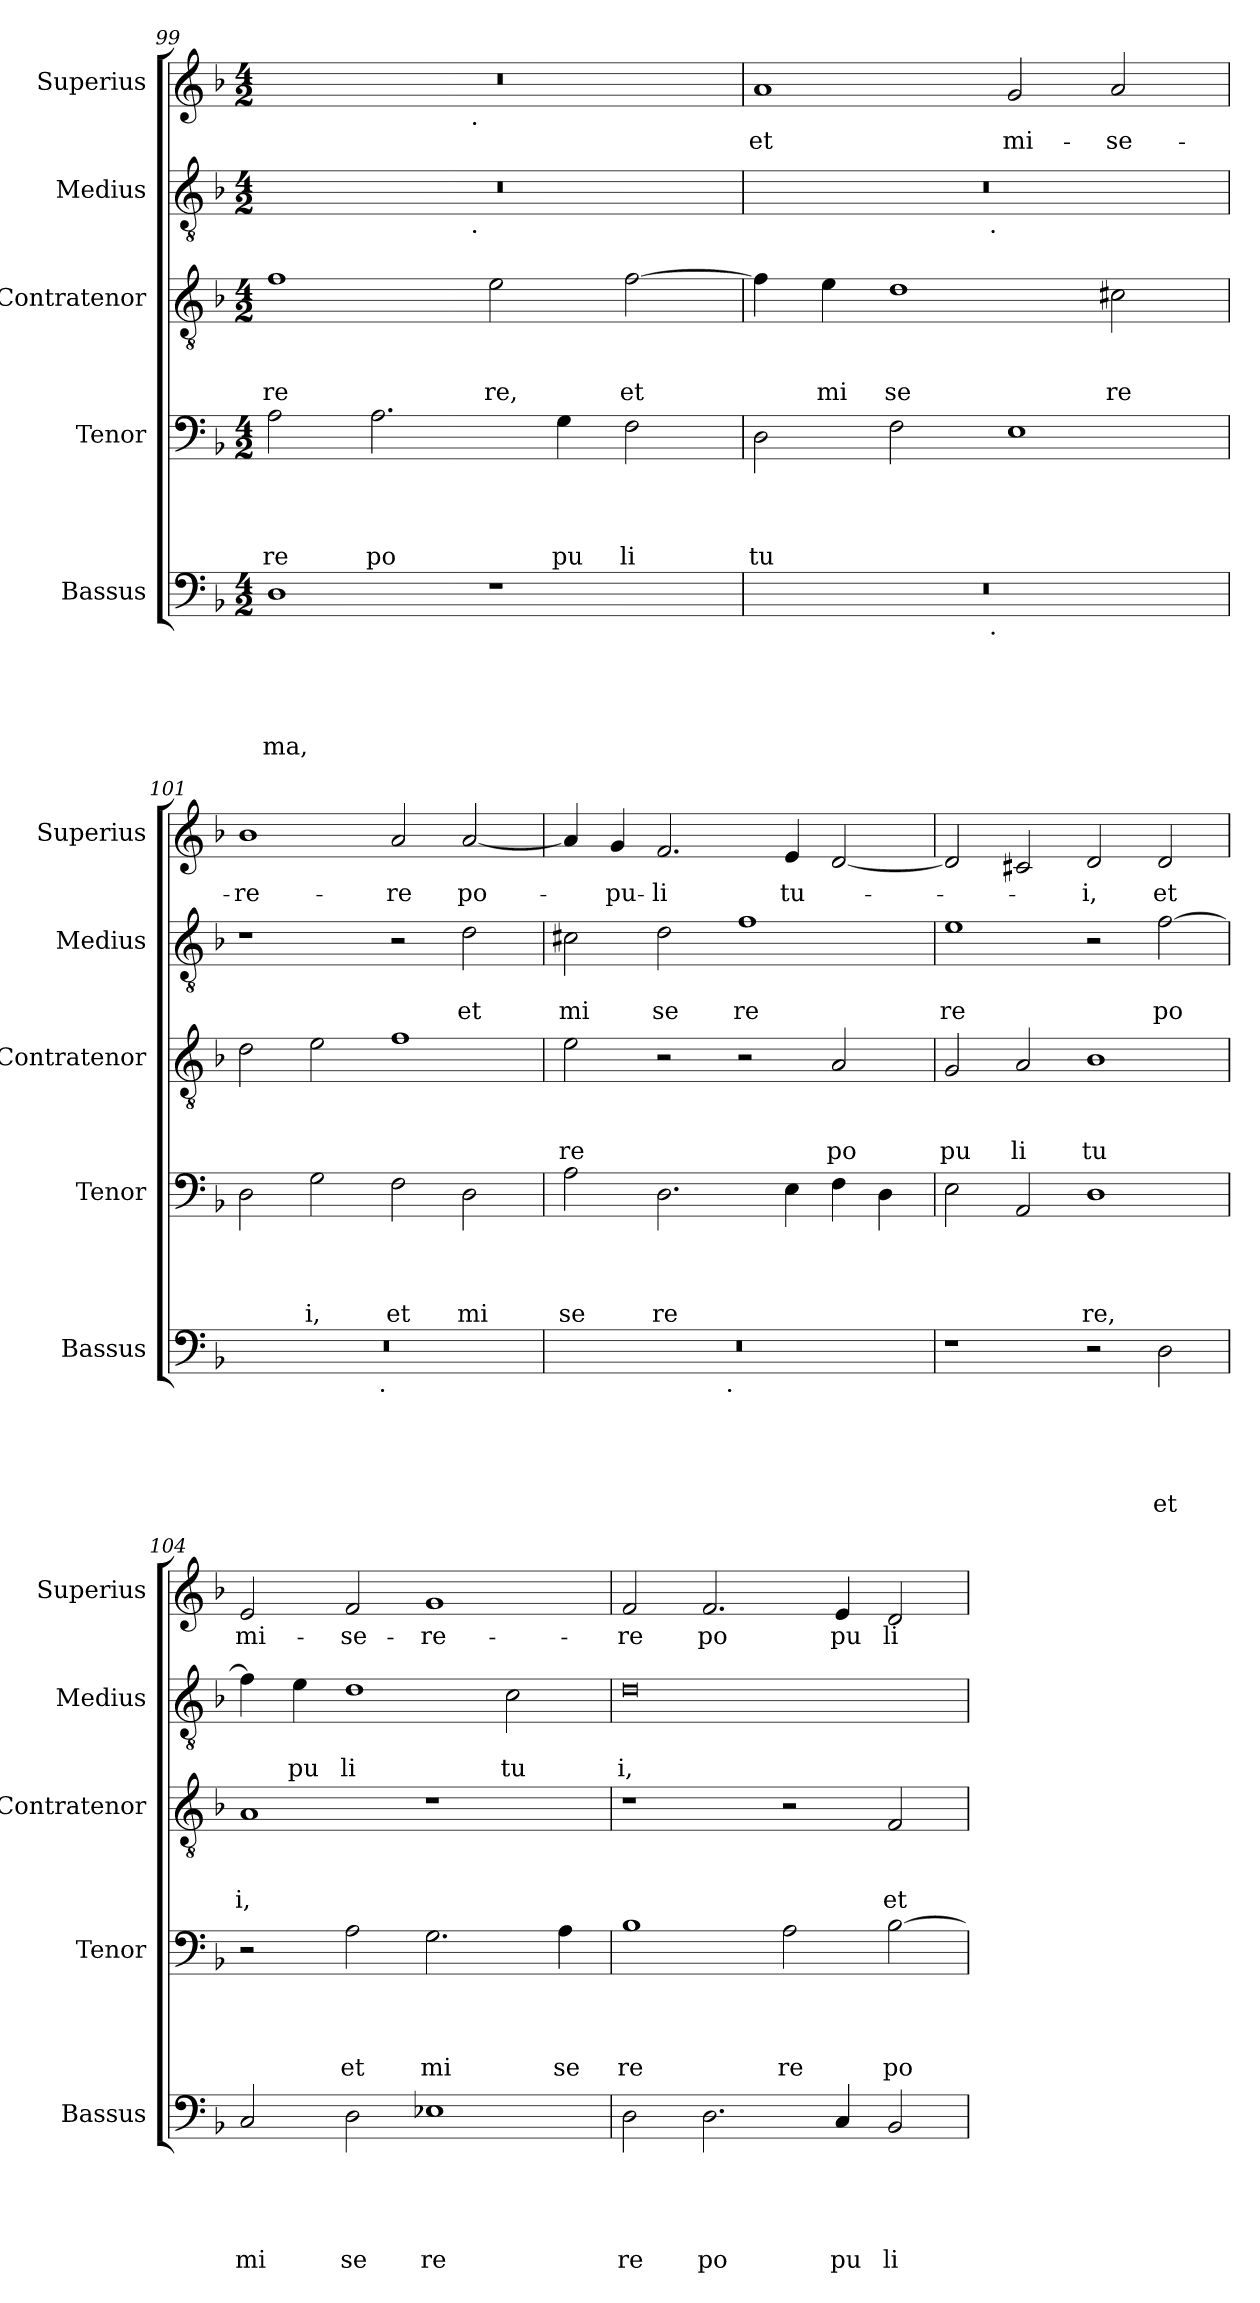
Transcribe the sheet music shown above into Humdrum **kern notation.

**kern	**text	**text	**text	**text	**text	**kern	**text	**text	**text	**text	**kern	**text	**text	**text	**kern	**text	**text	**kern	**text
*part5	*part5	*part5	*part5	*part5	*part5	*part4	*part4	*part4	*part4	*part4	*part3	*part3	*part3	*part3	*part2	*part2	*part2	*part1	*part1
*staff5	*staff5	*staff5	*staff5	*staff5	*staff5	*staff4	*staff4	*staff4	*staff4	*staff4	*staff3	*staff3	*staff3	*staff3	*staff2	*staff2	*staff2	*staff1	*staff1
*I"Bassus	*	*	*	*	*	*I"Tenor	*	*	*	*	*I"Contratenor	*	*	*	*I"Medius	*	*	*I"Superius	*
*I'Bassus	*	*	*	*	*	*I'Tenor	*	*	*	*	*I'Contratenor	*	*	*	*I'Medius	*	*	*I'Superius	*
*clefF4	*	*	*	*	*	*clefF4	*	*	*	*	*clefGv2	*	*	*	*clefGv2	*	*	*clefG2	*
*k[b-]	*	*	*	*	*	*k[b-]	*	*	*	*	*k[b-]	*	*	*	*k[b-]	*	*	*k[b-]	*
*F:	*	*	*	*	*	*F:	*	*	*	*	*F:	*	*	*	*F:	*	*	*F:	*
*M4/2	*	*	*	*	*	*M4/2	*	*	*	*	*M4/2	*	*	*	*M4/2	*	*	*M4/2	*
=99	=99	=99	=99	=99	=99	=99	=99	=99	=99	=99	=99	=99	=99	=99	=99	=99	=99	=99	=99
!	!	!	!	!	!LO:LY:b	!	!	!	!	!LO:LY:b	!	!	!	!LO:LY:b	!	!	!	!	!
*	*	*	*	*	*	*	*	*	*	*	*	*	*	*	*^	*	*	*^	*
1D	.	.	.	.	ma,	2A\	.	.	.	re	1f	.	.	re	0r	2ryy	.	.	0r	2ryy	.
!	!	!	!	!	!	!	!	!	!	!LO:LY:b	!	!	!	!	!	!	!	!	!	!	!
.	.	.	.	.	.	2.A\	.	.	.	po	.	.	.	.	.	4...ryy	.	.	.	4...ryy	.
!	!	!	!	!	!	!	!	!	!	!	!	!	!	!	!	!	!	!	!	!LO:TX:b:t=.	!
!	!	!	!	!	!	!	!	!	!	!	!	!	!	!	!	!LO:TX:b:t=.	!	!	!	!	!
.	.	.	.	.	.	.	.	.	.	.	.	.	.	.	.	1ryy	.	.	.	1ryy	.
!	!	!	!	!	!	!	!	!	!	!	!	!	!	!LO:LY:b	!	!	!	!	!	!	!
1r	.	.	.	.	.	.	.	.	.	.	2e\	.	.	re,	.	.	.	.	.	.	.
!	!	!	!	!	!	!	!	!	!	!LO:LY:b	!	!	!	!	!	!	!	!	!	!	!
.	.	.	.	.	.	4G\	.	.	.	pu	.	.	.	.	.	.	.	.	.	.	.
!	!	!	!	!	!	!	!	!	!	!LO:LY:b	!	!	!	!LO:LY:b	!	!	!	!	!	!	!
.	.	.	.	.	.	2F\	.	.	.	li	[>2f\	.	.	et	.	.	.	.	.	.	.
.	.	.	.	.	.	.	.	.	.	.	.	.	.	.	.	32ryy	.	.	.	32ryy	.
=100	=100	=100	=100	=100	=100	=100	=100	=100	=100	=100	=100	=100	=100	=100	=100	=100	=100	=100	=100	=100	=100
!	!	!	!	!	!	!	!	!	!	!LO:LY:b	!	!	!	!	!	!	!	!	!	!	!LO:LY:b
*^	*	*	*	*	*	*	*	*	*	*	*	*	*	*	*	*	*	*	*v	*v	*
0r	2ryy	.	.	.	.	.	2D\	.	.	.	tu	4f\]	.	.	.	0r	2ryy	.	.	1a	et
!	!	!	!	!	!	!	!	!	!	!	!	!	!	!	!LO:LY:b	!	!	!	!	!	!
.	.	.	.	.	.	.	.	.	.	.	.	4e\	.	.	mi	.	.	.	.	.	.
!	!	!	!	!	!	!	!	!	!	!	!	!	!	!	!LO:LY:b	!	!	!	!	!	!
.	4...ryy	.	.	.	.	.	2F\	.	.	.	.	1d	.	.	se	.	4...ryy	.	.	.	.
!	!	!	!	!	!	!	!	!	!	!	!	!	!	!	!	!	!LO:TX:b:t=.	!	!	!	!
!	!LO:TX:b:t=.	!	!	!	!	!	!	!	!	!	!	!	!	!	!	!	!	!	!	!	!
.	1ryy	.	.	.	.	.	.	.	.	.	.	.	.	.	.	.	1ryy	.	.	.	.
!	!	!	!	!	!	!	!	!	!	!	!	!	!	!	!	!	!	!	!	!	!LO:LY:b
.	.	.	.	.	.	.	1E	.	.	.	.	.	.	.	.	.	.	.	.	2g/	mi-
!	!	!	!	!	!	!	!	!	!	!	!	!	!	!	!LO:LY:b	!	!	!	!	!	!LO:LY:b
.	.	.	.	.	.	.	.	.	.	.	.	2c#X\	.	.	re	.	.	.	.	2a/	-se-
.	32ryy	.	.	.	.	.	.	.	.	.	.	.	.	.	.	.	32ryy	.	.	.	.
=101	=101	=101	=101	=101	=101	=101	=101	=101	=101	=101	=101	=101	=101	=101	=101	=101	=101	=101	=101	=101	=101
!	!	!	!	!	!	!	!	!	!	!	!	!	!	!	!	!	!	!	!	!	!LO:LY:b
*	*	*	*	*	*	*	*	*	*	*	*	*	*	*	*	*v	*v	*	*	*	*
0r	2ryy	.	.	.	.	.	2D\	.	.	.	.	2d\	.	.	.	1r	.	.	1b-	-re-
!	!	!	!	!	!	!	!	!	!	!	!LO:LY:b	!	!	!	!	!	!	!	!	!
.	4...ryy	.	.	.	.	.	2G\	.	.	.	i,	2e\	.	.	.	.	.	.	.	.
!	!LO:TX:b:t=.	!	!	!	!	!	!	!	!	!	!	!	!	!	!	!	!	!	!	!
.	1ryy	.	.	.	.	.	.	.	.	.	.	.	.	.	.	.	.	.	.	.
!	!	!	!	!	!	!	!	!	!	!	!LO:LY:b	!	!	!	!	!	!	!	!	!LO:LY:b
.	.	.	.	.	.	.	2F\	.	.	.	et	1f	.	.	.	2r	.	.	2a/	-re
!	!	!	!	!	!	!	!	!	!	!	!LO:LY:b	!	!	!	!	!	!	!LO:LY:b	!	!LO:LY:b
.	.	.	.	.	.	.	2D\	.	.	.	mi	.	.	.	.	2d\	.	et	[<2a/	po-
.	32ryy	.	.	.	.	.	.	.	.	.	.	.	.	.	.	.	.	.	.	.
=102	=102	=102	=102	=102	=102	=102	=102	=102	=102	=102	=102	=102	=102	=102	=102	=102	=102	=102	=102	=102
!	!	!	!	!	!	!	!	!	!	!	!LO:LY:b	!	!	!	!LO:LY:b	!	!	!LO:LY:b	!	!
0r	2ryy	.	.	.	.	.	2A\	.	.	.	se	2e\	.	.	re	2c#X\	.	mi	4a/]	.
!	!	!	!	!	!	!	!	!	!	!	!	!	!	!	!	!	!	!	!	!LO:LY:b
.	.	.	.	.	.	.	.	.	.	.	.	.	.	.	.	.	.	.	4g/	-pu-
!	!	!	!	!	!	!	!	!	!	!	!LO:LY:b	!	!	!	!	!	!	!LO:LY:b	!	!LO:LY:b
.	4...ryy	.	.	.	.	.	2.D\	.	.	.	re	2r	.	.	.	2d\	.	se	2.f/	-li
!	!LO:TX:b:t=.	!	!	!	!	!	!	!	!	!	!	!	!	!	!	!	!	!	!	!
.	1ryy	.	.	.	.	.	.	.	.	.	.	.	.	.	.	.	.	.	.	.
!	!	!	!	!	!	!	!	!	!	!	!	!	!	!	!	!	!	!LO:LY:b	!	!
.	.	.	.	.	.	.	.	.	.	.	.	2r	.	.	.	1f	.	re	.	.
!	!	!	!	!	!	!	!	!	!	!	!	!	!	!	!	!	!	!	!	!LO:LY:b
.	.	.	.	.	.	.	4E\	.	.	.	.	.	.	.	.	.	.	.	4e/	tu-
!	!	!	!	!	!	!	!	!	!	!	!	!	!	!	!LO:LY:b	!	!	!	!	!
.	.	.	.	.	.	.	4F\	.	.	.	.	2A/	.	.	po	.	.	.	[<2d/	.
.	.	.	.	.	.	.	4D\	.	.	.	.	.	.	.	.	.	.	.	.	.
.	32ryy	.	.	.	.	.	.	.	.	.	.	.	.	.	.	.	.	.	.	.
=103	=103	=103	=103	=103	=103	=103	=103	=103	=103	=103	=103	=103	=103	=103	=103	=103	=103	=103	=103	=103
!	!	!	!	!	!	!	!	!	!	!	!	!	!	!	!LO:LY:b	!	!	!LO:LY:b	!	!
*v	*v	*	*	*	*	*	*	*	*	*	*	*	*	*	*	*	*	*	*	*
1r	.	.	.	.	.	2E\	.	.	.	.	2G/	.	.	pu	1e	.	re	2d/]	.
!	!	!	!	!	!	!	!	!	!	!	!	!	!	!LO:LY:b	!	!	!	!	!
.	.	.	.	.	.	2AA/	.	.	.	.	2A/	.	.	li	.	.	.	2c#X/	.
!	!	!	!	!	!	!	!	!	!	!LO:LY:b	!	!	!	!LO:LY:b	!	!	!	!	!LO:LY:b
2r	.	.	.	.	.	1D	.	.	.	re,	1B-	.	.	tu	2r	.	.	2d/	-i,
!	!	!	!	!	!LO:LY:b	!	!	!	!	!	!	!	!	!	!	!	!LO:LY:b	!	!LO:LY:b
2D\	.	.	.	.	et	.	.	.	.	.	.	.	.	.	[>2f\	.	po	2d/	et
=104	=104	=104	=104	=104	=104	=104	=104	=104	=104	=104	=104	=104	=104	=104	=104	=104	=104	=104	=104
!	!	!	!	!	!LO:LY:b	!	!	!	!	!	!	!	!	!LO:LY:b	!	!	!	!	!LO:LY:b
2C/	.	.	.	.	mi	2r	.	.	.	.	1A	.	.	i,	4f\]	.	.	2e/	mi-
!	!	!	!	!	!	!	!	!	!	!	!	!	!	!	!	!	!LO:LY:b	!	!
.	.	.	.	.	.	.	.	.	.	.	.	.	.	.	4e\	.	pu	.	.
!	!	!	!	!	!LO:LY:b	!	!	!	!	!LO:LY:b	!	!	!	!	!	!	!LO:LY:b	!	!LO:LY:b
2D\	.	.	.	.	se	2A\	.	.	.	et	.	.	.	.	1d	.	li	2f/	-se-
!	!	!	!	!	!LO:LY:b	!	!	!	!	!LO:LY:b	!	!	!	!	!	!	!	!	!LO:LY:b
1E-X	.	.	.	.	re	2.G\	.	.	.	mi	1r	.	.	.	.	.	.	1g	-re-
!	!	!	!	!	!	!	!	!	!	!	!	!	!	!	!	!	!LO:LY:b	!	!
.	.	.	.	.	.	.	.	.	.	.	.	.	.	.	2c\	.	tu	.	.
!	!	!	!	!	!	!	!	!	!	!LO:LY:b	!	!	!	!	!	!	!	!	!
.	.	.	.	.	.	4A\	.	.	.	se	.	.	.	.	.	.	.	.	.
!!LO:LB:g=z
=105	=105	=105	=105	=105	=105	=105	=105	=105	=105	=105	=105	=105	=105	=105	=105	=105	=105	=105	=105
!	!	!	!	!	!LO:LY:b	!	!	!	!	!LO:LY:b	!	!	!	!	!	!	!LO:LY:b	!	!LO:LY:b
2D\	.	.	.	.	re	1B-	.	.	.	re	1r	.	.	.	0d	.	i,	2f/	-re
!	!	!	!	!	!LO:LY:b	!	!	!	!	!	!	!	!	!	!	!	!	!	!LO:LY:b
2.D\	.	.	.	.	po	.	.	.	.	.	.	.	.	.	.	.	.	2.f/	po
!	!	!	!	!	!	!	!	!	!	!LO:LY:b	!	!	!	!	!	!	!	!	!
.	.	.	.	.	.	2A\	.	.	.	re	2r	.	.	.	.	.	.	.	.
!	!	!	!	!	!LO:LY:b	!	!	!	!	!	!	!	!	!	!	!	!	!	!LO:LY:b
4C/	.	.	.	.	pu	.	.	.	.	.	.	.	.	.	.	.	.	4e/	pu
!	!	!	!	!	!LO:LY:b	!	!	!	!	!LO:LY:b	!	!	!	!LO:LY:b	!	!	!	!	!LO:LY:b
2BB-/	.	.	.	.	li	[>2B-\	.	.	.	po	2F/	.	.	et	.	.	.	2d/	li
=	=	=	=	=	=	=	=	=	=	=	=	=	=	=	=	=	=	=	=
*-	*-	*-	*-	*-	*-	*-	*-	*-	*-	*-	*-	*-	*-	*-	*-	*-	*-	*-	*-
